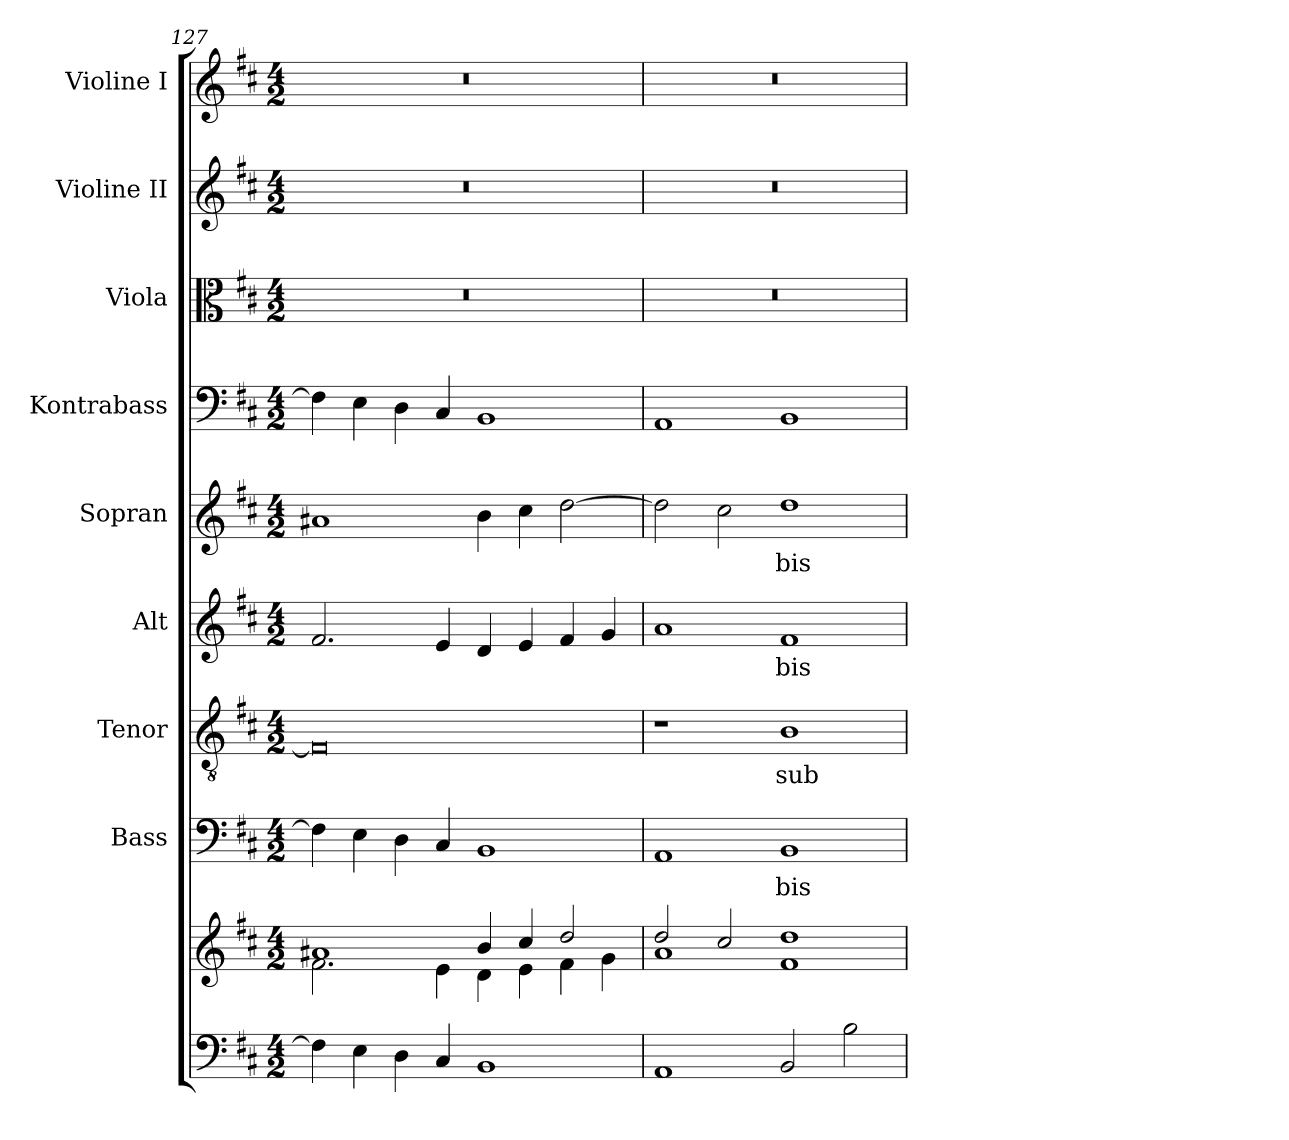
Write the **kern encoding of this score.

**kern	**kern	**kern	**text	**kern	**text	**kern	**text	**kern	**text	**kern	**kern	**kern	**kern
*part9	*part9	*part8	*part8	*part7	*part7	*part6	*part6	*part5	*part5	*part4	*part3	*part2	*part1
*staff10	*staff9	*staff8	*staff8	*staff7	*staff7	*staff6	*staff6	*staff5	*staff5	*staff4	*staff3	*staff2	*staff1
*	*	*I"Bass	*	*I"Tenor	*	*I"Alt	*	*I"Sopran	*	*I"Kontrabass	*I"Viola	*I"Violine II	*I"Violine I
*	*	*I'B.	*	*I'T.	*	*I'A.	*	*I'S.	*	*I'Kb.	*I'Vla.	*I'Vl. II	*I'Vl. I
*clefF4	*clefG2	*clefF4	*	*clefGv2	*	*clefG2	*	*clefG2	*	*clefF4	*clefC3	*clefG2	*clefG2
*	*	*	*	*	*	*	*	*	*	*ITrd7c12	*	*	*
*k[f#c#]	*k[f#c#]	*k[f#c#]	*	*k[f#c#]	*	*k[f#c#]	*	*k[f#c#]	*	*k[f#c#]	*k[f#c#]	*k[f#c#]	*k[f#c#]
*D:	*D:	*D:	*	*D:	*	*D:	*	*D:	*	*D:	*D:	*D:	*D:
*M4/2	*M4/2	*M4/2	*	*M4/2	*	*M4/2	*	*M4/2	*	*M4/2	*M4/2	*M4/2	*M4/2
=127	=127	=127	=127	=127	=127	=127	=127	=127	=127	=127	=127	=127	=127
*	*^	*	*	*	*	*	*	*	*	*	*	*	*
4F#\]	1a#X	2.f#\	4F#\]	.	0F#]	.	2.f#/	.	1a#X	.	4FF#\]	0r	0r	0r
4E\	.	.	4E\	.	.	.	.	.	.	.	4EE\	.	.	.
4D\	.	.	4D\	.	.	.	.	.	.	.	4DD\	.	.	.
4C#/	.	4e\	4C#/	.	.	.	4e/	.	.	.	4CC#/	.	.	.
1BB	4b/	4d\	1BB	.	.	.	4d/	.	4b\	.	1BBB	.	.	.
.	4cc#/	4e\	.	.	.	.	4e/	.	4cc#\	.	.	.	.	.
.	2dd/	4f#\	.	.	.	.	4f#/	.	[2dd\	.	.	.	.	.
.	.	4g\	.	.	.	.	4g/	.	.	.	.	.	.	.
=128	=128	=128	=128	=128	=128	=128	=128	=128	=128	=128	=128	=128	=128	=128
1AA	2dd/	1a	1AA	.	1r	.	1a	.	2dd\]	.	1AAA	0r	0r	0r
.	2cc#/	.	.	.	.	.	.	.	2cc#\	.	.	.	.	.
!	!	!	!	!LO:LY:b	!	!LO:LY:b	!	!LO:LY:b	!	!LO:LY:b	!	!	!	!
2BB/	1dd	1f#	1BB	-bis	1B	sub	1f#	-bis	1dd	-bis	1BBB	.	.	.
2B\	.	.	.	.	.	.	.	.	.	.	.	.	.	.
*	*v	*v	*	*	*	*	*	*	*	*	*	*	*	*
=	=	=	=	=	=	=	=	=	=	=	=	=	=
*-	*-	*-	*-	*-	*-	*-	*-	*-	*-	*-	*-	*-	*-
